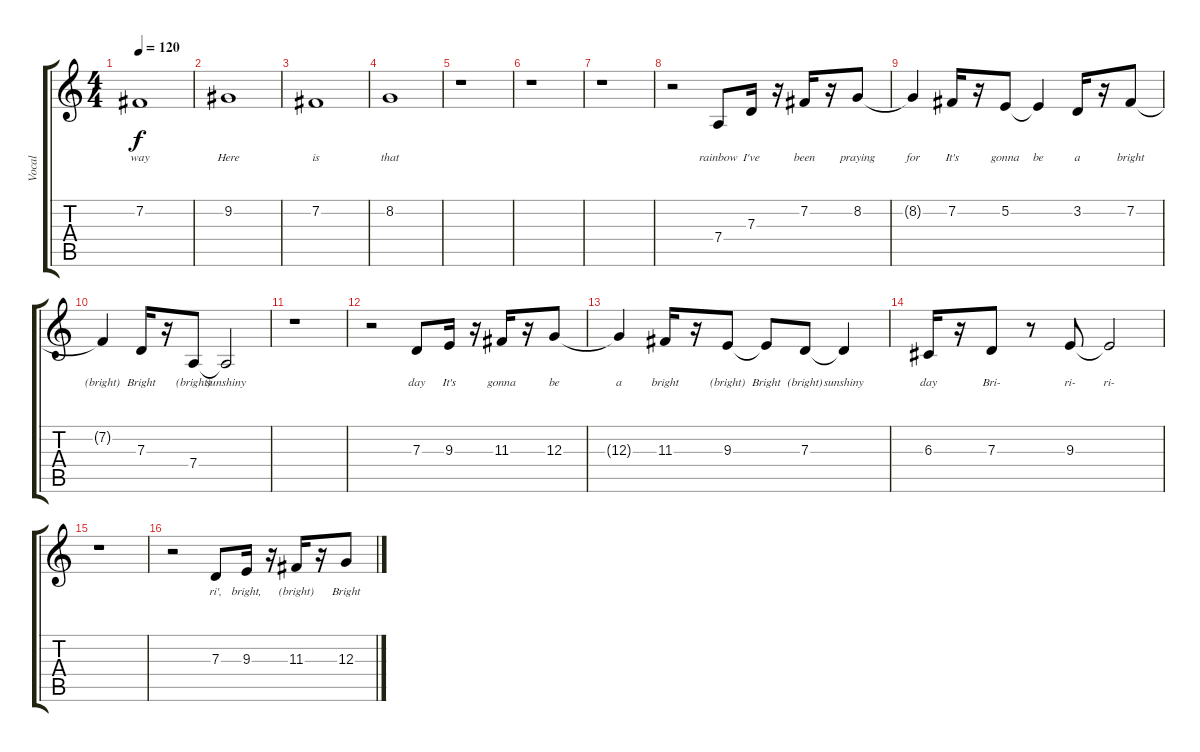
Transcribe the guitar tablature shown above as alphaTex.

\track ("Vocal" "Vocal") {instrument oboe}
\staff {score tabs}
\tuning (E4 B3 G3 D3 A2 E2) {hide}
\ts (4 4)
\tempo 120
\clef g2
\ks c
7.2.1{lyrics (0 "way") lyrics (1 "") lyrics (2 "") lyrics (3 "") lyrics (4 "") dy f} |
9.2.1{lyrics (0 "Here") lyrics (1 "") lyrics (2 "") lyrics (3 "") lyrics (4 "")} |
7.2.1{lyrics (0 "is") lyrics (1 "") lyrics (2 "") lyrics (3 "") lyrics (4 "")} |
8.2.1{lyrics (0 "that") lyrics (1 "") lyrics (2 "") lyrics (3 "") lyrics (4 "")} |
r.1 |
r.1 |
r.1 |
r.2 7.4.8{lyrics (0 "rainbow") lyrics (1 "") lyrics (2 "") lyrics (3 "") lyrics (4 "")} 7.3.16{lyrics (0 "I've") lyrics (1 "") lyrics (2 "") lyrics (3 "") lyrics (4 "")} r.16 7.2.16{lyrics (0 "been") lyrics (1 "") lyrics (2 "") lyrics (3 "") lyrics (4 "")} r.16 8.2.8{lyrics (0 "praying") lyrics (1 "") lyrics (2 "") lyrics (3 "") lyrics (4 "")} |
8.2{t}.4{lyrics (0 "for") lyrics (1 "") lyrics (2 "") lyrics (3 "") lyrics (4 "")} 7.2.16{lyrics (0 "It's") lyrics (1 "") lyrics (2 "") lyrics (3 "") lyrics (4 "")} r.16 5.2.8{lyrics (0 "gonna") lyrics (1 "") lyrics (2 "") lyrics (3 "") lyrics (4 "")} 5.2{t}.4{lyrics (0 "be") lyrics (1 "") lyrics (2 "") lyrics (3 "") lyrics (4 "")} 3.2.16{lyrics (0 "a") lyrics (1 "") lyrics (2 "") lyrics (3 "") lyrics (4 "")} r.16 7.2.8{lyrics (0 "bright") lyrics (1 "") lyrics (2 "") lyrics (3 "") lyrics (4 "")} |
7.2{t}.4{lyrics (0 "(bright)") lyrics (1 "") lyrics (2 "") lyrics (3 "") lyrics (4 "")} 7.3.16{lyrics (0 "Bright") lyrics (1 "") lyrics (2 "") lyrics (3 "") lyrics (4 "")} r.16 7.4.8{lyrics (0 "(bright)") lyrics (1 "") lyrics (2 "") lyrics (3 "") lyrics (4 "")} 7.4{t}.2{lyrics (0 "sunshiny") lyrics (1 "") lyrics (2 "") lyrics (3 "") lyrics (4 "")} |
r.1 |
r.2 7.3.8{lyrics (0 "day") lyrics (1 "") lyrics (2 "") lyrics (3 "") lyrics (4 "")} 9.3.16{lyrics (0 "It's") lyrics (1 "") lyrics (2 "") lyrics (3 "") lyrics (4 "")} r.16 11.3.16{lyrics (0 "gonna") lyrics (1 "") lyrics (2 "") lyrics (3 "") lyrics (4 "")} r.16 12.3.8{lyrics (0 "be") lyrics (1 "") lyrics (2 "") lyrics (3 "") lyrics (4 "")} |
12.3{t}.4{lyrics (0 "a") lyrics (1 "") lyrics (2 "") lyrics (3 "") lyrics (4 "")} 11.3.16{lyrics (0 "bright") lyrics (1 "") lyrics (2 "") lyrics (3 "") lyrics (4 "")} r.16 9.3.8{lyrics (0 "(bright)") lyrics (1 "") lyrics (2 "") lyrics (3 "") lyrics (4 "")} 9.3{t}.8{lyrics (0 "Bright") lyrics (1 "") lyrics (2 "") lyrics (3 "") lyrics (4 "")} 7.3.8{lyrics (0 "(bright)") lyrics (1 "") lyrics (2 "") lyrics (3 "") lyrics (4 "")} 7.3{t}.4{lyrics (0 "sunshiny") lyrics (1 "") lyrics (2 "") lyrics (3 "") lyrics (4 "")} |
6.3.16{lyrics (0 "day") lyrics (1 "") lyrics (2 "") lyrics (3 "") lyrics (4 "")} r.16 7.3.8{lyrics (0 "Bri-") lyrics (1 "") lyrics (2 "") lyrics (3 "") lyrics (4 "")} r.8 9.3.8{lyrics (0 "ri-") lyrics (1 "") lyrics (2 "") lyrics (3 "") lyrics (4 "")} 9.3{t}.2{lyrics (0 "ri-") lyrics (1 "") lyrics (2 "") lyrics (3 "") lyrics (4 "")} |
r.1 |
r.2 7.3.8{lyrics (0 "ri',") lyrics (1 "") lyrics (2 "") lyrics (3 "") lyrics (4 "")} 9.3.16{lyrics (0 "bright,") lyrics (1 "") lyrics (2 "") lyrics (3 "") lyrics (4 "")} r.16 11.3.16{lyrics (0 "(bright)") lyrics (1 "") lyrics (2 "") lyrics (3 "") lyrics (4 "")} r.16 12.3.8{lyrics (0 "Bright") lyrics (1 "") lyrics (2 "") lyrics (3 "") lyrics (4 "")}
